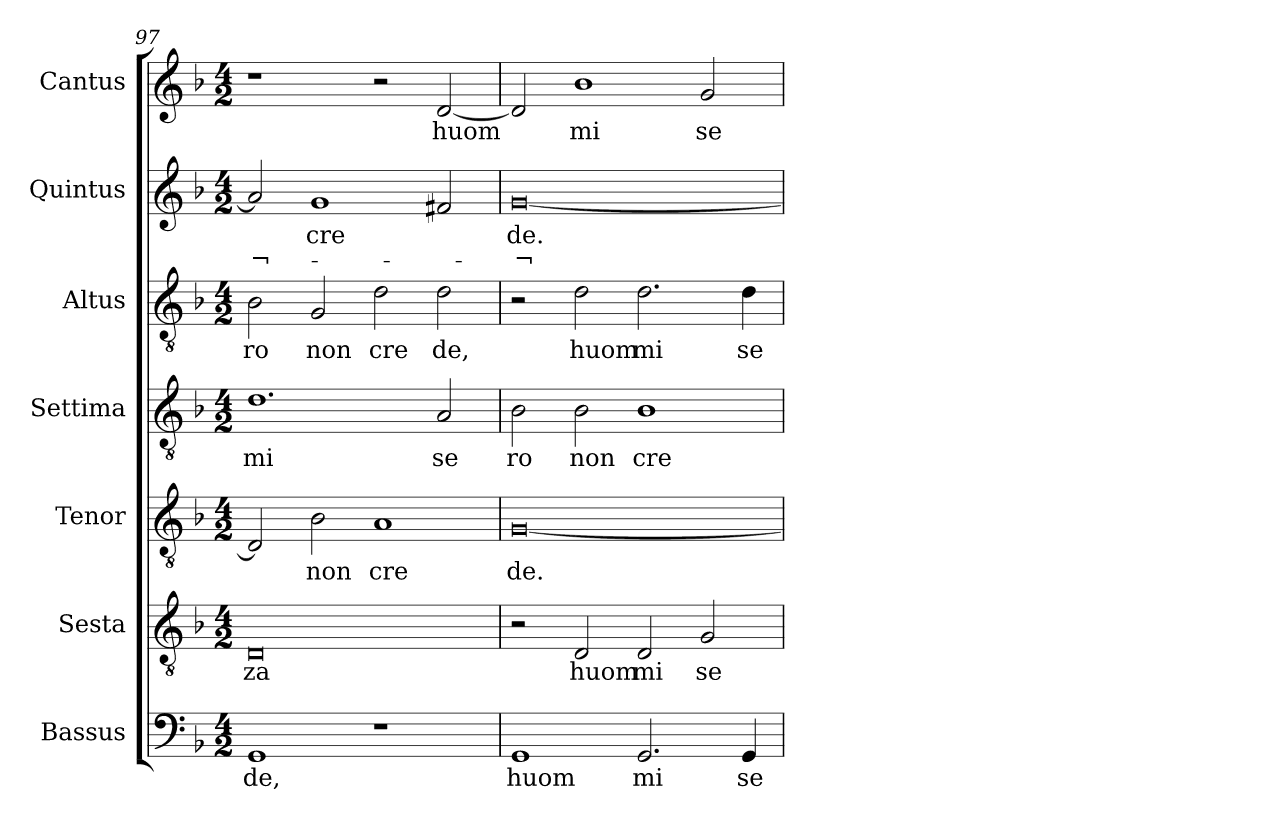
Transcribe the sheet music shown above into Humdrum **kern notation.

**kern	**text	**kern	**text	**kern	**text	**kern	**text	**kern	**text	**kern	**text	**text	**kern	**text
*part7	*part7	*part6	*part6	*part5	*part5	*part4	*part4	*part3	*part3	*part2	*part2	*part2	*part1	*part1
*staff7	*staff7	*staff6	*staff6	*staff5	*staff5	*staff4	*staff4	*staff3	*staff3	*staff2	*staff2	*staff2	*staff1	*staff1
*I"Bassus	*	*I"Sesta	*	*I"Tenor	*	*I"Settima	*	*I"Altus	*	*I"Quintus	*	*	*I"Cantus	*
*clefF4	*	*clefGv2	*	*clefGv2	*	*clefGv2	*	*clefGv2	*	*clefG2	*	*	*clefG2	*
*k[b-]	*	*k[b-]	*	*k[b-]	*	*k[b-]	*	*k[b-]	*	*k[b-]	*	*	*k[b-]	*
*F:	*	*F:	*	*F:	*	*F:	*	*F:	*	*F:	*	*	*F:	*
*M4/2	*	*M4/2	*	*M4/2	*	*M4/2	*	*M4/2	*	*M4/2	*	*	*M4/2	*
=97	=97	=97	=97	=97	=97	=97	=97	=97	=97	=97	=97	=97	=97	=97
!	!LO:LY:b:cj	!	!LO:LY:b:cj	!	!	!	!LO:LY:b:cj	!	!LO:LY:b:cj	!	!	!LO:LY:b:rj	!	!
1GG	de,	0D	za	2D/]	.	1.d	-mi	2B-\	ro	2a/]	.	¬-	1r	.
!	!	!	!	!	!LO:LY:b:cj	!	!	!	!LO:LY:b:cj	!	!LO:LY:b:cj	!	!	!
.	.	.	.	2B-\	non	.	.	2G/	non	1g	-cre	.	.	.
!	!	!	!	!	!LO:LY:b:cj	!	!	!	!LO:LY:b:cj	!	!	!	!	!
1r	.	.	.	1A	cre	.	.	2d\	cre	.	.	.	2r	.
!	!	!	!	!	!	!	!LO:LY:b:cj	!	!LO:LY:b:cj	!	!	!	!	!LO:LY:b
.	.	.	.	.	.	2A/	se	2d\	de,	2f#/	.	.	[<2d/	huom
=98	=98	=98	=98	=98	=98	=98	=98	=98	=98	=98	=98	=98	=98	=98
!	!LO:LY:b:cj	!	!	!	!LO:LY:b:cj	!	!LO:LY:b:cj	!	!	!	!LO:LY:b:cj	!LO:LY:b:cj	!	!
1GG	huom	2r	.	[<0G	de.	2B-\	ro	2r	.	[<0g	de.	¬	2d/]	.
!	!	!	!LO:LY:b:cj	!	!	!	!LO:LY:b:cj	!	!LO:LY:b:cj	!	!	!	!	!LO:LY:b:cj
.	.	2D/	huom	.	.	2B-\	non	2d\	huom	.	.	.	1b-	mi
!	!LO:LY:b:cj	!	!LO:LY:b:cj	!	!	!	!LO:LY:b:cj	!	!LO:LY:b:cj	!	!	!	!	!
2.GG/	mi	2D/	mi	.	.	1B-	cre	2.d\	mi	.	.	.	.	.
!	!	!	!LO:LY:b:cj	!	!	!	!	!	!	!	!	!	!	!LO:LY:b:cj
.	.	2G/	se	.	.	.	.	.	.	.	.	.	2g/	se
!	!LO:LY:b:cj	!	!	!	!	!	!	!	!LO:LY:b:cj	!	!	!	!	!
4GG/	se	.	.	.	.	.	.	4d\	se	.	.	.	.	.
=	=	=	=	=	=	=	=	=	=	=	=	=	=	=
*-	*-	*-	*-	*-	*-	*-	*-	*-	*-	*-	*-	*-	*-	*-
